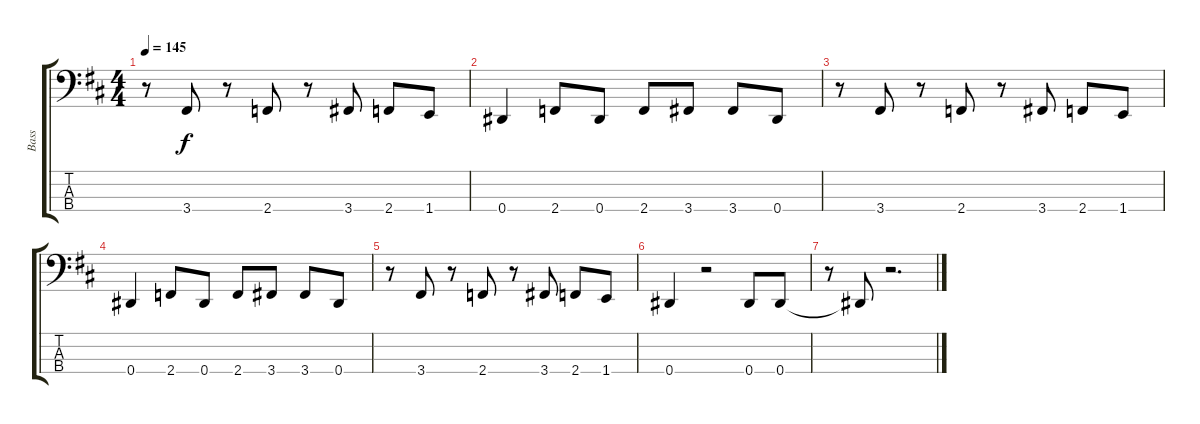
\track ("Bass" "Bass") {instrument electricbasspick}
\staff {score tabs}
\tuning (Gb2 Db2 Ab1 Eb1) {hide}
\ts (4 4)
\tempo 145
\clef f4
\ks d
r.8{dy f} 3.4.8 r.8 2.4.8 r.8 3.4.8 2.4.8 1.4.8 |
0.4.4 2.4.8 0.4.8 2.4.8 3.4.8 3.4.8 0.4.8 |
r.8 3.4.8 r.8 2.4.8 r.8 3.4.8 2.4.8 1.4.8 |
0.4.4 2.4.8 0.4.8 2.4.8 3.4.8 3.4.8 0.4.8 |
r.8 3.4.8 r.8 2.4.8 r.8 3.4.8 2.4.8 1.4.8 |
0.4.4 r.2 0.4.8 0.4.8 |
r.8 0.4{t}.8 r.2{d}
